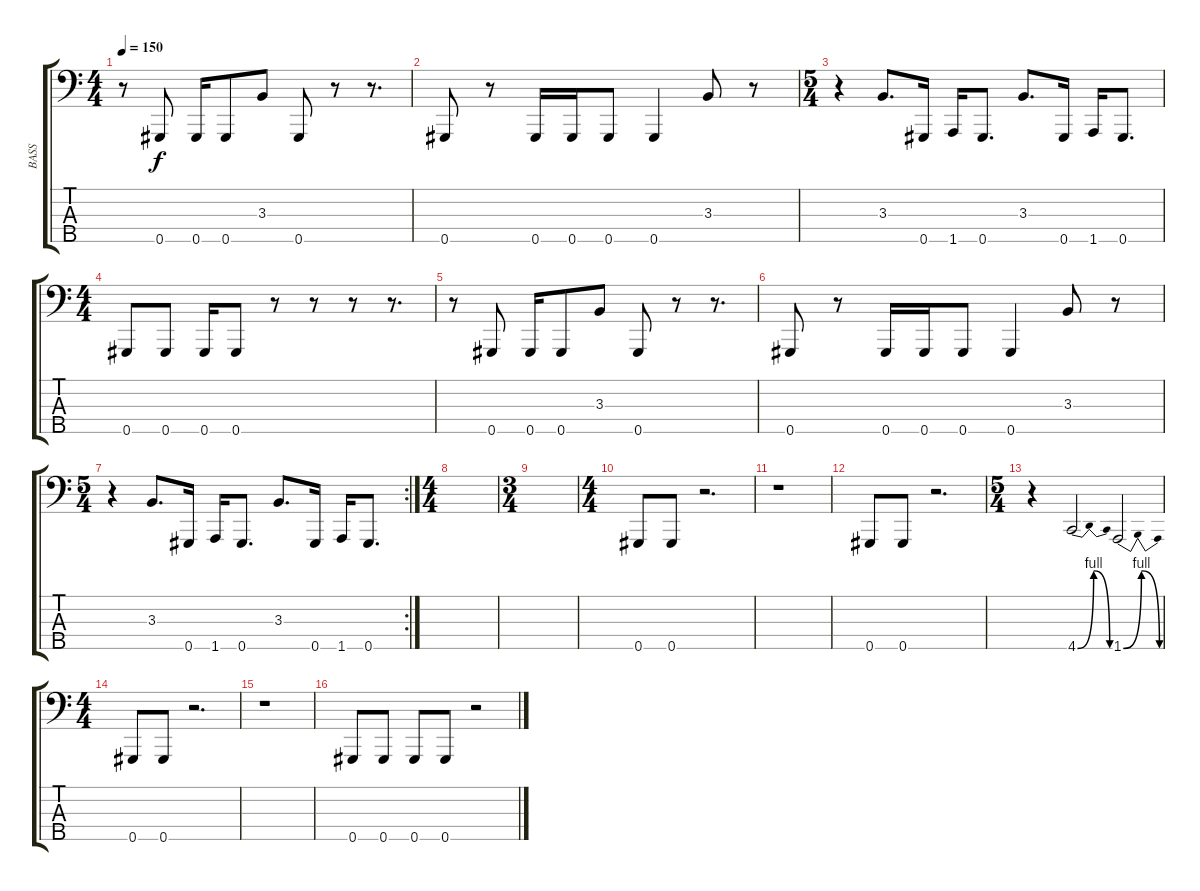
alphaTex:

\track ("BASS" "BASS") {instrument electricbasspick}
\staff {score tabs}
\tuning (Gb2 Db2 Ab1 Eb1 Ab0) {hide}
\ts (4 4)
\tempo 150
\clef f4
\ks c
r.8{dy f} 0.5.8 0.5.16 0.5.8 3.3.8 0.5.8 r.8 r.8{d} |
0.5.8 r.8 0.5.16 0.5.16 0.5.8 0.5.4 3.3.8 r.8 |
\ts (5 4)
r.4 3.3.8{d} 0.5.16 1.5.16 0.5.8{d} 3.3.8{d} 0.5.16 1.5.16 0.5.8{d} |
\ts (4 4)
0.5.8 0.5.8 0.5.16 0.5.8 r.8 r.8 r.8 r.8{d} |
r.8 0.5.8 0.5.16 0.5.8 3.3.8 0.5.8 r.8 r.8{d} |
0.5.8 r.8 0.5.16 0.5.16 0.5.8 0.5.4 3.3.8 r.8 |
\rc 2
\ts (5 4)
r.4 3.3.8{d} 0.5.16 1.5.16 0.5.8{d} 3.3.8{d} 0.5.16 1.5.16 0.5.8{d} |
\ts (4 4)
|
\ts (3 4)
|
\ts (4 4)
0.5.8 0.5.8 r.2{d} |
r.1 |
0.5.8 0.5.8 r.2{d} |
\ts (5 4)
r.4 4.5{be (bendrelease 0 0 15 4 15 4 60 0)}.2 1.5{be (bendrelease 0 0 15 4 15 4 60 0)}.2 |
\ts (4 4)
0.5.8 0.5.8 r.2{d} |
r.1 |
0.5.8 0.5.8 0.5.8 0.5.8 r.2
